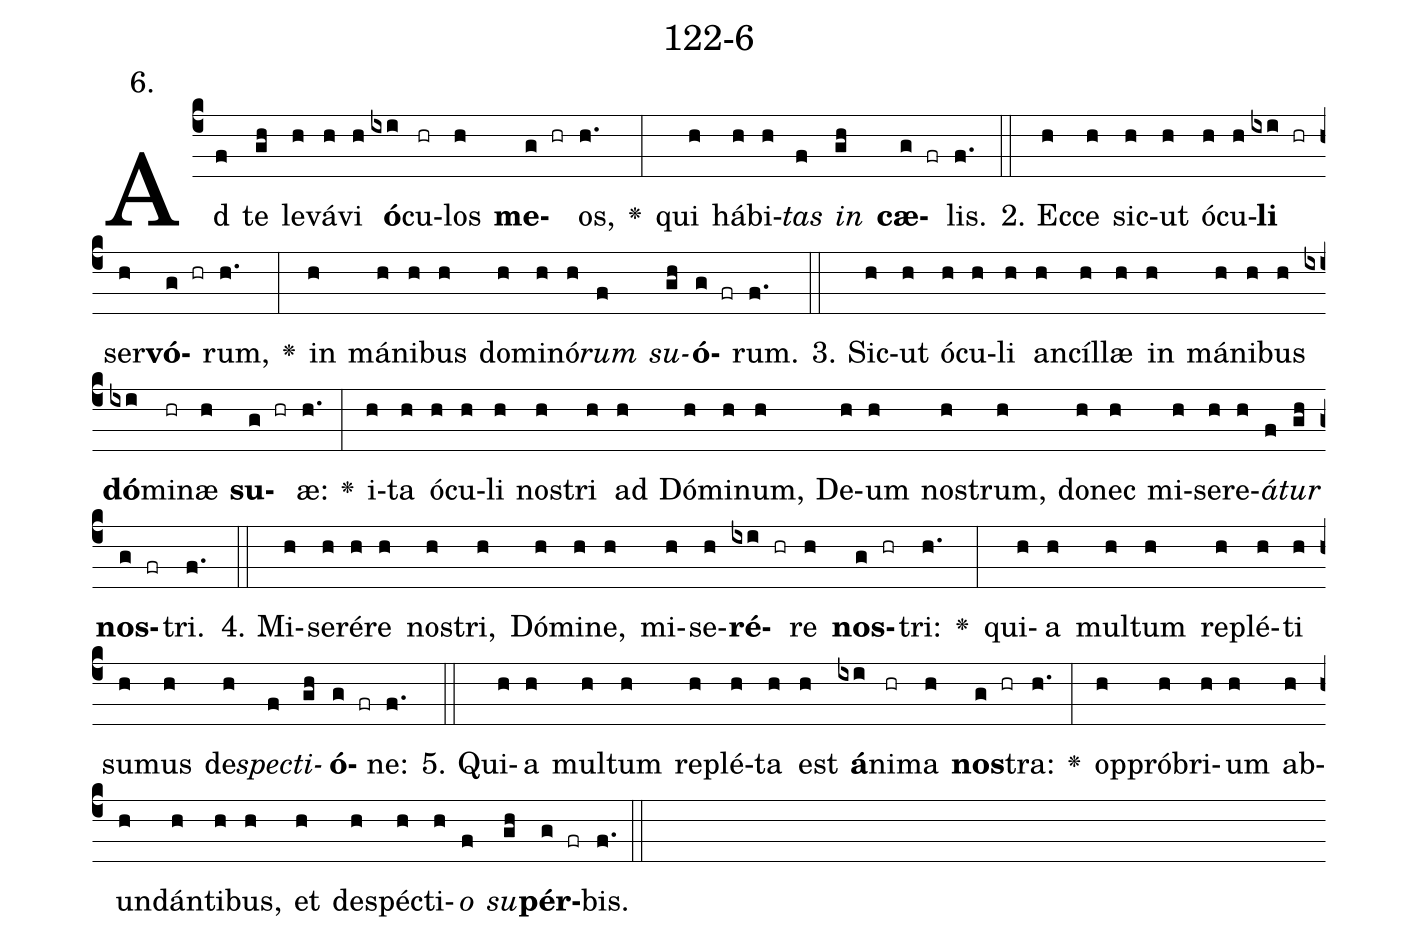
name: 122-6;
annotation: 6.;
%%
(c4)Ad(f) te(gh) le(h)vá(h)vi(h) <b>ó</b>(ixi)cu(hr)los(h) <b>me</b>(g hr)os,(h.) <v>\greheightstar</v>(:) qui(h) há(h)bi(h)<i>tas</i>(f) <i>in</i>(gh) <b>cæ</b>(g fr)lis.(f.) (::)
2. Ec(h)ce(h) sic(h)ut(h) ó(h)cu(h)<b>li</b>(ixi hr) ser(h)<b>vó</b>(g hr)rum,(h.) <v>\greheightstar</v>(:) in(h) má(h)ni(h)bus(h) do(h)mi(h)nó(h)<i>rum</i>(f) <i>su</i>(gh)<b>ó</b>(g fr)rum.(f.) (::)
3. Sic(h)ut(h) ó(h)cu(h)li(h) an(h)cíl(h)læ(h) in(h) má(h)ni(h)bus(h) <b>dó</b>(ixi)mi(hr)næ(h) <b>su</b>(g hr)æ:(h.) <v>\greheightstar</v>(:) i(h)ta(h) ó(h)cu(h)li(h) nos(h)tri(h) ad(h) Dó(h)mi(h)num,(h) De(h)um(h) nos(h)trum,(h) do(h)nec(h) mi(h)se(h)re(h)<i>á</i>(f)<i>tur</i>(gh) <b>nos</b>(g fr)tri.(f.) (::)
4. Mi(h)se(h)ré(h)re(h) nos(h)tri,(h) Dó(h)mi(h)ne,(h) mi(h)se(h)<b>ré</b>(ixi hr)re(h) <b>nos</b>(g hr)tri:(h.) <v>\greheightstar</v>(:) qui(h)a(h) mul(h)tum(h) re(h)plé(h)ti(h) su(h)mus(h) de(h)<i>spec</i>(f)<i>ti</i>(gh)<b>ó</b>(g fr)ne:(f.) (::)
5. Qui(h)a(h) mul(h)tum(h) re(h)plé(h)ta(h) est(h) <b>á</b>(ixi)ni(hr)ma(h) <b>nos</b>(g hr)tra:(h.) <v>\greheightstar</v>(:) op(h)pró(h)bri(h)um(h) ab(h)un(h)dán(h)ti(h)bus,(h) et(h) de(h)spéc(h)ti(h)<i>o</i>(f) <i>su</i>(gh)<b>pér</b>(g fr)bis.(f.) (::)
